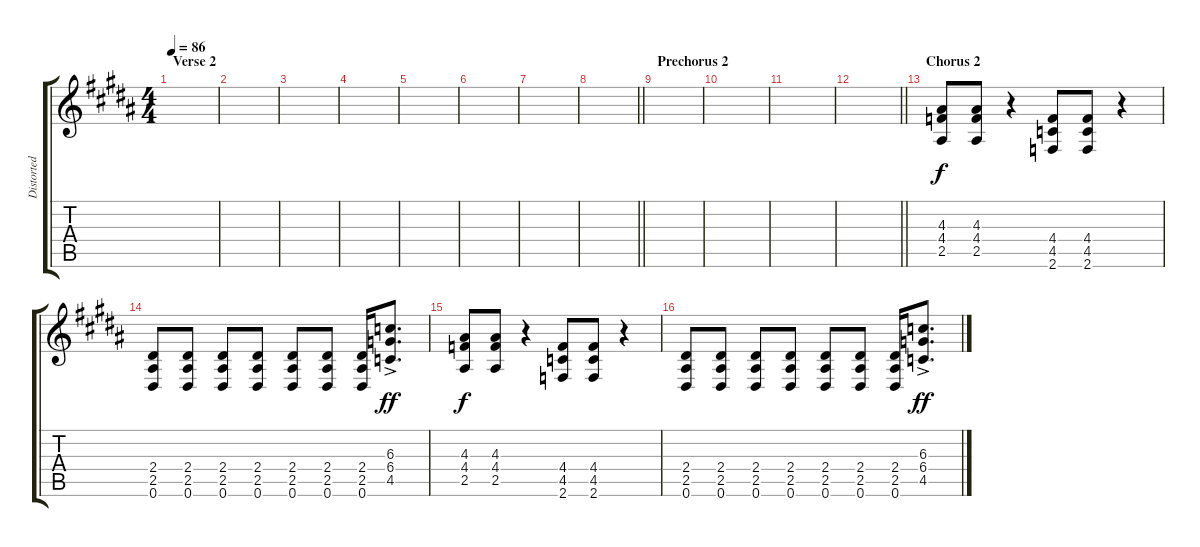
\track ("Distorted Chorus (Electric 3)" "Distorted ") {instrument distortionguitar}
\staff {score tabs}
\tuning (Eb4 Bb3 Gb3 Db3 Ab2 Eb2) {hide}
\ts (4 4)
\section ("" "Verse 2")
\tempo 86
\clef g2
\ks b
|
|
|
|
|
|
|
\barLineRight lightlight
|
\section ("" "Prechorus 2")
|
|
|
\barLineRight lightlight
|
\section ("" "Chorus 2")
(4.3 4.4 2.5).8{dy f} (4.3 4.4 2.5).8 r.4 (4.4 4.5 2.6).8 (4.4 4.5 2.6).8 r.4 |
(2.4 2.5 0.6).8 (2.4 2.5 0.6).8 (2.4 2.5 0.6).8 (2.4 2.5 0.6).8 (2.4 2.5 0.6).8 (2.4 2.5 0.6).8 (2.4 2.5 0.6).16 (6.3 6.4 4.5{ac}).8{d dy ff} |
(4.3 4.4 2.5).8{dy f} (4.3 4.4 2.5).8 r.4 (4.4 4.5 2.6).8 (4.4 4.5 2.6).8 r.4 |
(2.4 2.5 0.6).8 (2.4 2.5 0.6).8 (2.4 2.5 0.6).8 (2.4 2.5 0.6).8 (2.4 2.5 0.6).8 (2.4 2.5 0.6).8 (2.4 2.5 0.6).16 (6.3 6.4 4.5{ac}).8{d dy ff}
